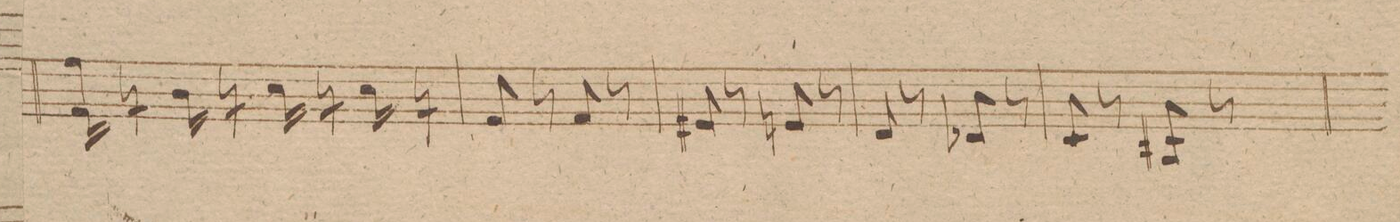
**kern	**dynam
*I"Viola.	*
*clefC3	*
*k[f#]	*
*M2/4	*
16g\ 16G\	.
16r	.
16c\	.
16r	.
16d\	.
16r	.
16d\	.
16r	.
=114	=114
8G/	.
8r	.
8G/	.
8r	.
=115	=115
8F#X/	.
8r	.
8Fn/	.
8r	.
=116	=116
8E/	.
8r	.
8E-X/	.
8r	.
=117	=117
8D/	.
8r	.
8C#X/	.
8r	.
=118	=118
*-	*-
